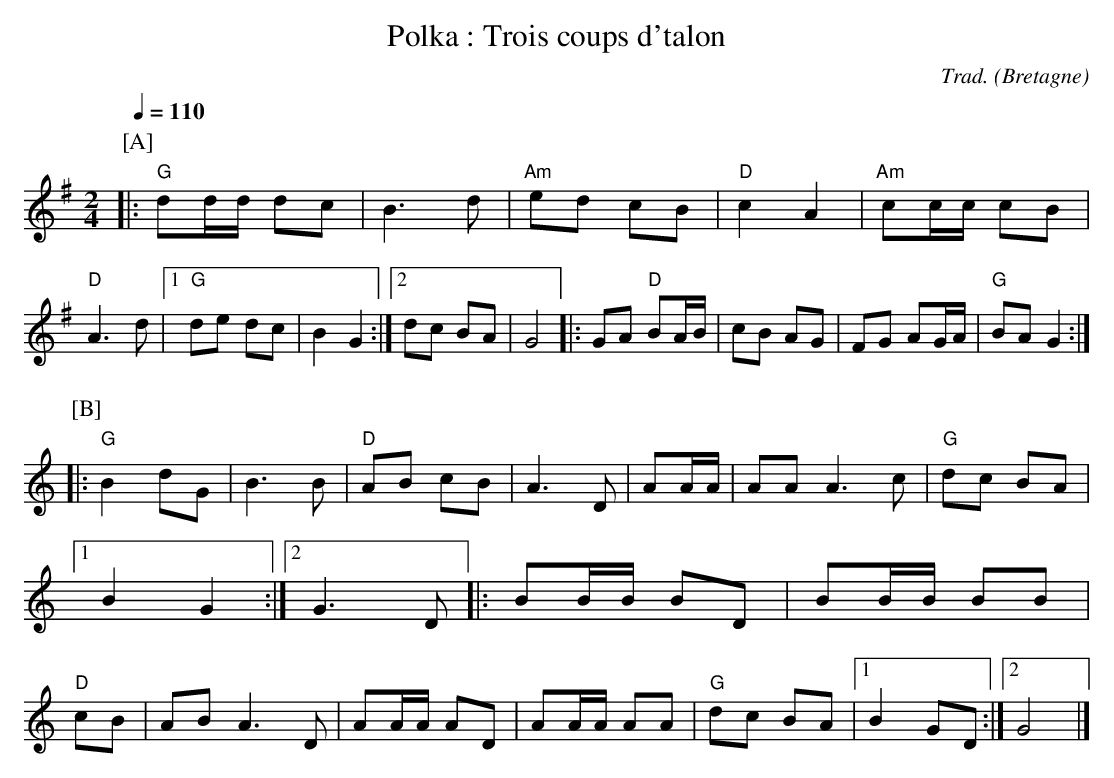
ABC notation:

X:1
T:Polka : Trois coups d'talon
C:Trad.
O:Bretagne
M:2/4
L:1/8
Q:1/4=110
K:Gmaj
P:[A]
|: "G"dd/2d/2 dc | B3 d | "Am"ed cB | "D"c2 A2 |\
"Am"cc/2c/2 cB | "D"A3 d |1 "G"de dc | B2 G2 :|2 dc BA | G4 |:\
GA "D"BA/2B/2 | cB AG | FG AG/2A/2 | "G"BA G2 :|
%%vskip 1
P:[B]
K:Cmaj
|: "G"B2 dG | B3 B | "D"AB cB | A3 D | AA/2A/2 | AA A3 c |"G"dc BA |1\
B2 G2 :|2 G3 D |: BB/2B/2 BD | BB/2B/2 BB | "D"cB | AB A3D | AA/2A/2 AD |\
AA/2A/2 AA | "G"dc BA |1 B2 GD :|2 G4 |]
